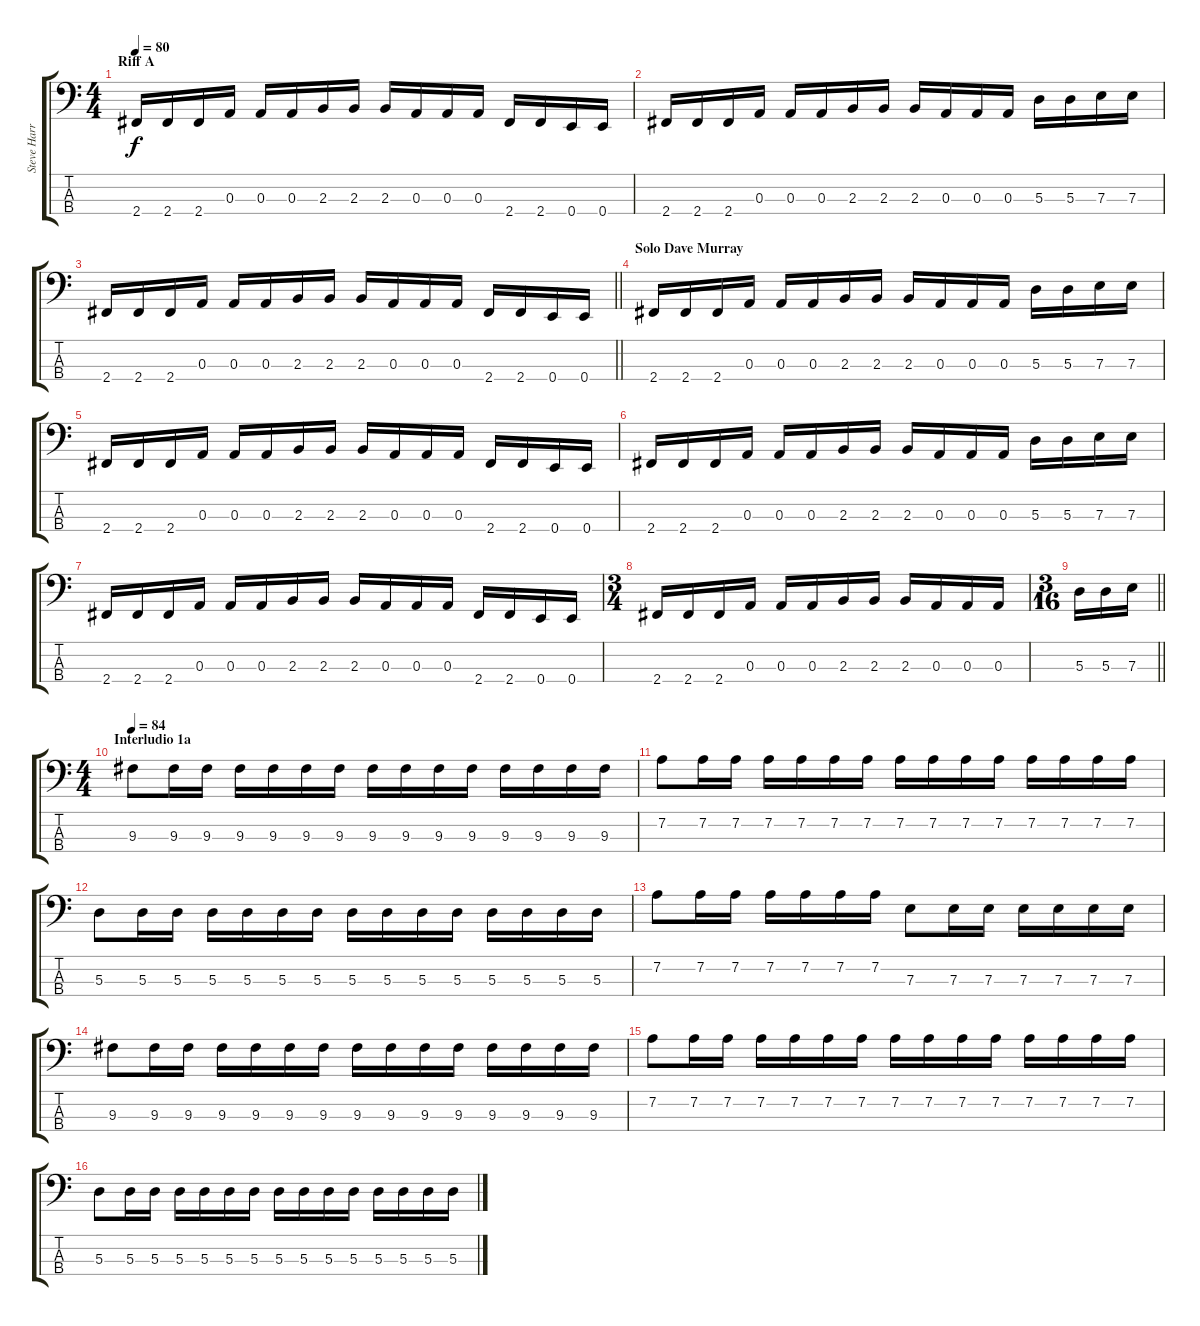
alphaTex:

\track ("Steve Harris" "Steve Harr") {instrument electricbassfinger}
\staff {score tabs}
\tuning (G2 D2 A1 E1) {hide}
\ts (4 4)
\section ("" "Riff A")
\tempo 80
\clef f4
\ks c
2.4.16{dy f} 2.4.16 2.4.16 0.3.16 0.3.16 0.3.16 2.3.16 2.3.16 2.3.16 0.3.16 0.3.16 0.3.16 2.4.16 2.4.16 0.4.16 0.4.16 |
2.4.16 2.4.16 2.4.16 0.3.16 0.3.16 0.3.16 2.3.16 2.3.16 2.3.16 0.3.16 0.3.16 0.3.16 5.3.16 5.3.16 7.3.16 7.3.16 |
\barLineRight lightlight
2.4.16 2.4.16 2.4.16 0.3.16 0.3.16 0.3.16 2.3.16 2.3.16 2.3.16 0.3.16 0.3.16 0.3.16 2.4.16 2.4.16 0.4.16 0.4.16 |
\section ("" "Solo Dave Murray")
2.4.16 2.4.16 2.4.16 0.3.16 0.3.16 0.3.16 2.3.16 2.3.16 2.3.16 0.3.16 0.3.16 0.3.16 5.3.16 5.3.16 7.3.16 7.3.16 |
2.4.16 2.4.16 2.4.16 0.3.16 0.3.16 0.3.16 2.3.16 2.3.16 2.3.16 0.3.16 0.3.16 0.3.16 2.4.16 2.4.16 0.4.16 0.4.16 |
2.4.16 2.4.16 2.4.16 0.3.16 0.3.16 0.3.16 2.3.16 2.3.16 2.3.16 0.3.16 0.3.16 0.3.16 5.3.16 5.3.16 7.3.16 7.3.16 |
2.4.16 2.4.16 2.4.16 0.3.16 0.3.16 0.3.16 2.3.16 2.3.16 2.3.16 0.3.16 0.3.16 0.3.16 2.4.16 2.4.16 0.4.16 0.4.16 |
\ts (3 4)
2.4.16 2.4.16 2.4.16 0.3.16 0.3.16 0.3.16 2.3.16 2.3.16 2.3.16 0.3.16 0.3.16 0.3.16 |
\ts (3 16)
\barLineRight lightlight
5.3.16 5.3.16 7.3.16 |
\ts (4 4)
\section ("" "Interludio 1a")
\tempo 84
9.3.8 9.3.16 9.3.16 9.3.16 9.3.16 9.3.16 9.3.16 9.3.16 9.3.16 9.3.16 9.3.16 9.3.16 9.3.16 9.3.16 9.3.16 |
7.2.8 7.2.16 7.2.16 7.2.16 7.2.16 7.2.16 7.2.16 7.2.16 7.2.16 7.2.16 7.2.16 7.2.16 7.2.16 7.2.16 7.2.16 |
5.3.8 5.3.16 5.3.16 5.3.16 5.3.16 5.3.16 5.3.16 5.3.16 5.3.16 5.3.16 5.3.16 5.3.16 5.3.16 5.3.16 5.3.16 |
7.2.8 7.2.16 7.2.16 7.2.16 7.2.16 7.2.16 7.2.16 7.3.8 7.3.16 7.3.16 7.3.16 7.3.16 7.3.16 7.3.16 |
9.3.8 9.3.16 9.3.16 9.3.16 9.3.16 9.3.16 9.3.16 9.3.16 9.3.16 9.3.16 9.3.16 9.3.16 9.3.16 9.3.16 9.3.16 |
7.2.8 7.2.16 7.2.16 7.2.16 7.2.16 7.2.16 7.2.16 7.2.16 7.2.16 7.2.16 7.2.16 7.2.16 7.2.16 7.2.16 7.2.16 |
5.3.8 5.3.16 5.3.16 5.3.16 5.3.16 5.3.16 5.3.16 5.3.16 5.3.16 5.3.16 5.3.16 5.3.16 5.3.16 5.3.16 5.3.16
